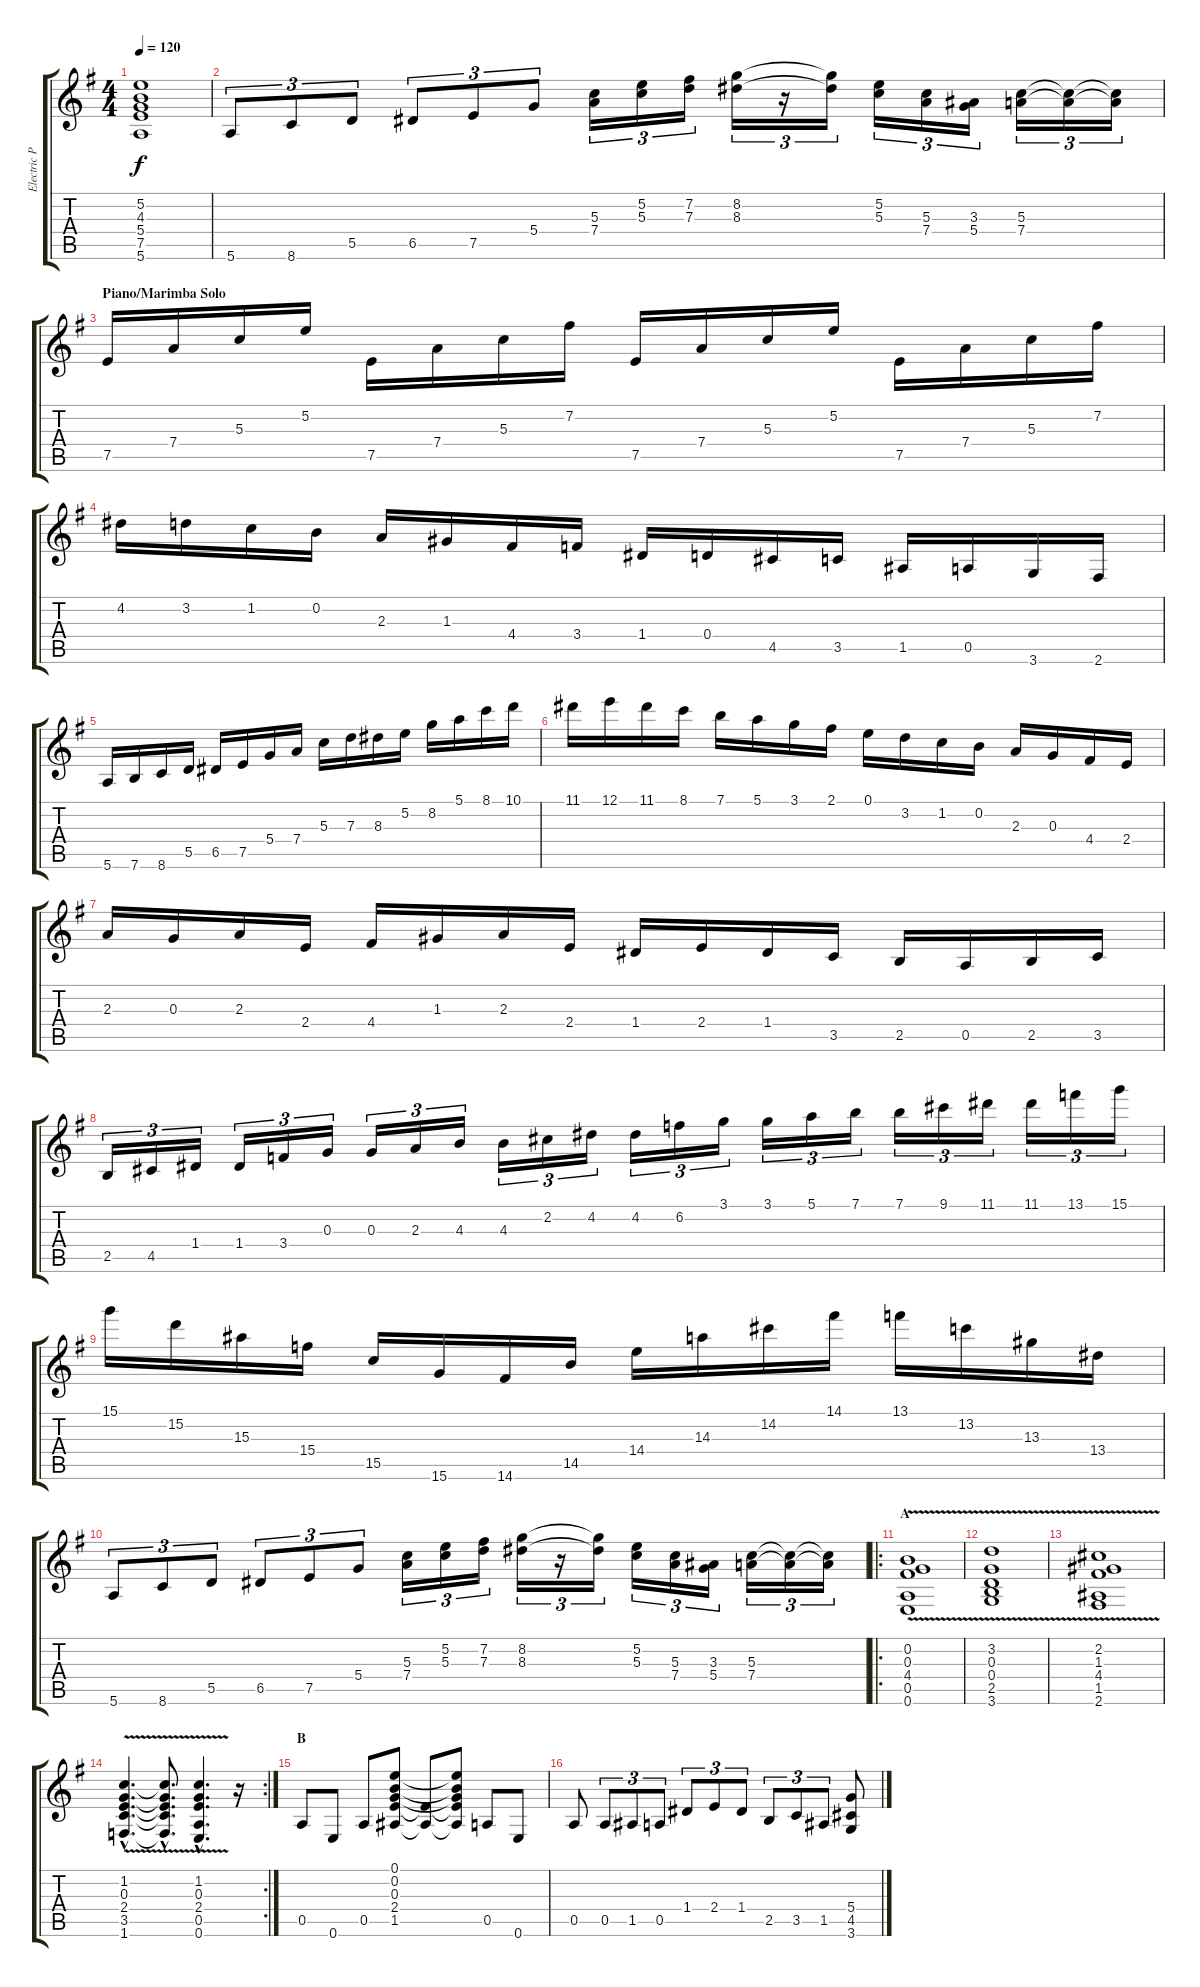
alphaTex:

\track ("Electric Piano" "Electric P") {instrument electricpiano1}
\staff {score tabs}
\tuning (E5 B4 G4 D4 A3 E3) {hide}
\ts (4 4)
\tempo 120
\clef g2
\ks eminor
(5.2 4.3 5.4 7.5 5.6).1{dy f} |
5.6.8{tu (3 2)} 8.6.8{tu (3 2)} 5.5.8{tu (3 2)} 6.5.8{tu (3 2)} 7.5.8{tu (3 2)} 5.4.8{tu (3 2)} (5.3 7.4).16{tu (3 2)} (5.2 5.3).16{tu (3 2)} (7.2 7.3).16{tu (3 2)} (8.2 8.3).16{tu (3 2)} r.16{tu (3 2)} (8.2{t} 8.3{t}).16{tu (3 2)} (5.2 5.3).16{tu (3 2)} (5.3 7.4).16{tu (3 2)} (3.3 5.4).16{tu (3 2)} (5.3 7.4).16{tu (3 2)} (5.3{t} 7.4{t}).16{tu (3 2)} (5.3{t} 7.4{t}).16{tu (3 2)} |
\section ("" "Piano/Marimba Solo")
7.5.16 7.4.16 5.3.16 5.2.16 7.5.16 7.4.16 5.3.16 7.2.16 7.5.16 7.4.16 5.3.16 5.2.16 7.5.16 7.4.16 5.3.16 7.2.16 |
4.2.16 3.2.16 1.2.16 0.2.16 2.3.16 1.3.16 4.4.16 3.4.16 1.4.16 0.4.16 4.5.16 3.5.16 1.5.16 0.5.16 3.6.16 2.6.16 |
5.6.16 7.6.16 8.6.16 5.5.16 6.5.16 7.5.16 5.4.16 7.4.16 5.3.16 7.3.16 8.3.16 5.2.16 8.2.16 5.1.16 8.1.16 10.1.16 |
11.1.16 12.1.16 11.1.16 8.1.16 7.1.16 5.1.16 3.1.16 2.1.16 0.1.16 3.2.16 1.2.16 0.2.16 2.3.16 0.3.16 4.4.16 2.4.16 |
2.3.16 0.3.16 2.3.16 2.4.16 4.4.16 1.3.16 2.3.16 2.4.16 1.4.16 2.4.16 1.4.16 3.5.16 2.5.16 0.5.16 2.5.16 3.5.16 |
2.5.16{tu (3 2)} 4.5.16{tu (3 2)} 1.4.16{tu (3 2)} 1.4.16{tu (3 2)} 3.4.16{tu (3 2)} 0.3.16{tu (3 2)} 0.3.16{tu (3 2)} 2.3.16{tu (3 2)} 4.3.16{tu (3 2)} 4.3.16{tu (3 2)} 2.2.16{tu (3 2)} 4.2.16{tu (3 2)} 4.2.16{tu (3 2)} 6.2.16{tu (3 2)} 3.1.16{tu (3 2)} 3.1.16{tu (3 2)} 5.1.16{tu (3 2)} 7.1.16{tu (3 2)} 7.1.16{tu (3 2)} 9.1.16{tu (3 2)} 11.1.16{tu (3 2)} 11.1.16{tu (3 2)} 13.1.16{tu (3 2)} 15.1.16{tu (3 2)} |
15.1.16 15.2.16 15.3.16 15.4.16 15.5.16 15.6.16 14.6.16 14.5.16 14.4.16 14.3.16 14.2.16 14.1.16 13.1.16 13.2.16 13.3.16 13.4.16 |
5.6.8{tu (3 2)} 8.6.8{tu (3 2)} 5.5.8{tu (3 2)} 6.5.8{tu (3 2)} 7.5.8{tu (3 2)} 5.4.8{tu (3 2)} (5.3 7.4).16{tu (3 2)} (5.2 5.3).16{tu (3 2)} (7.2 7.3).16{tu (3 2)} (8.2 8.3).16{tu (3 2)} r.16{tu (3 2)} (8.2{t} 8.3{t}).16{tu (3 2)} (5.2 5.3).16{tu (3 2)} (5.3 7.4).16{tu (3 2)} (3.3 5.4).16{tu (3 2)} (5.3 7.4).16{tu (3 2)} (5.3{t} 7.4{t}).16{tu (3 2)} (5.3{t} 7.4{t}).16{tu (3 2)} |
\ro
\section ("" "A")
(0.2 0.3{v} 4.4{v} 0.5 0.6).1 |
(3.2 0.3{v} 0.4 2.5 3.6).1 |
(2.2 1.3{v} 4.4 1.5 2.6).1 |
\rc 2
(1.2{hac} 0.3{hac} 2.4{hac} 3.5{v hac} 1.6{hac}).4{d} (1.2{hac t} 0.3{hac t} 2.4{hac t} 3.5{hac t} 1.6{hac t}).8{d} (1.2{hac} 0.3{hac} 2.4{hac} 0.5{v hac} 0.6{hac}).4{d} r.16 |
\section ("" "B")
0.5.8 0.6.8 0.5.8 (0.1 0.2 0.3 2.4 1.5).8 (2.4{t} 1.5{t}).8 (0.1{t} 0.2{t} 0.3{t} 2.4{t} 1.5{t}).8 0.5.8 0.6.8 |
0.5.8 0.5.8{tu (3 2)} 1.5.8{tu (3 2)} 0.5.8{tu (3 2)} 1.4.8{tu (3 2)} 2.4.8{tu (3 2)} 1.4.8{tu (3 2)} 2.5.8{tu (3 2)} 3.5.8{tu (3 2)} 1.5.8{tu (3 2)} (5.4 4.5 3.6).8
